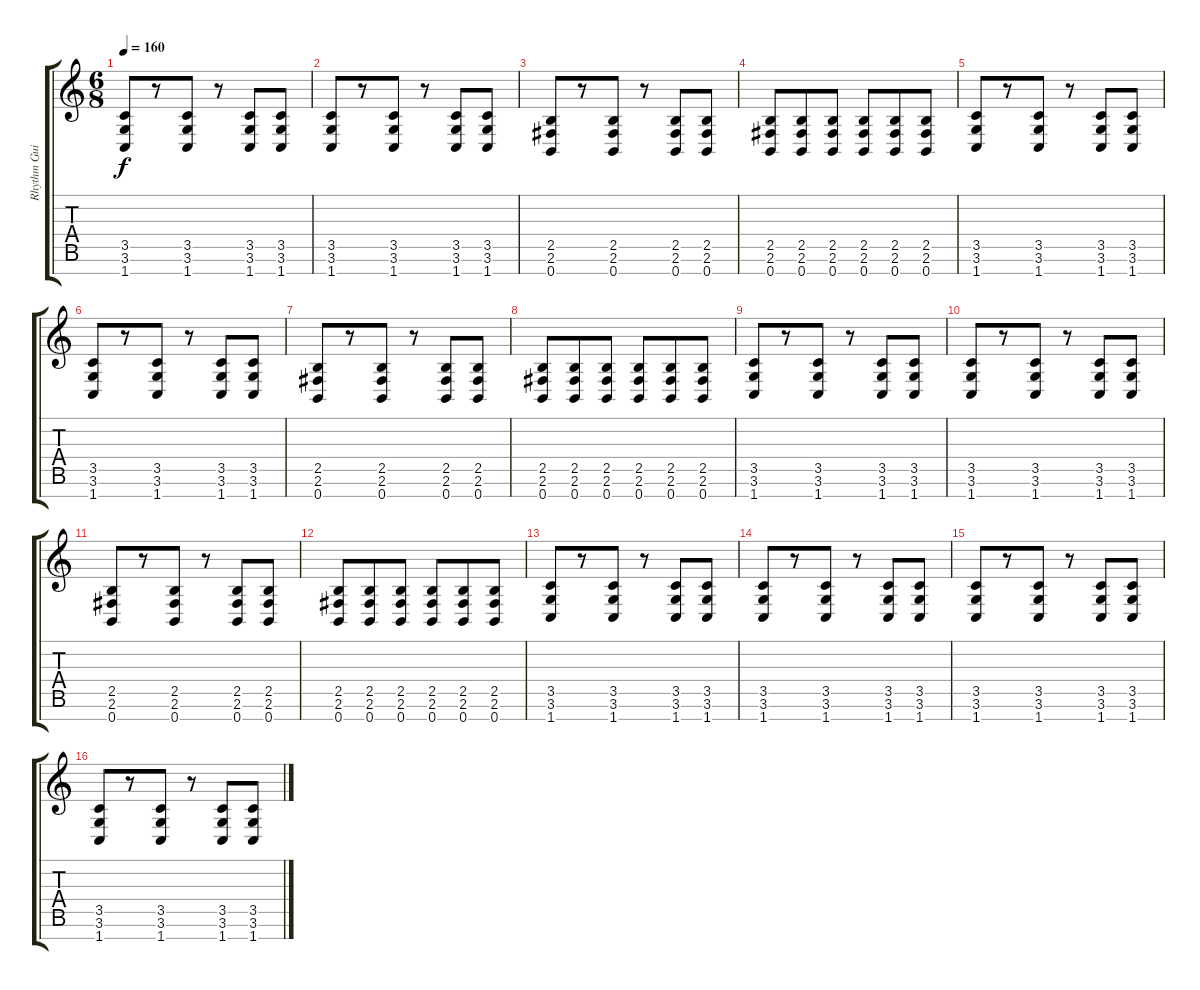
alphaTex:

\track ("Rhythm Guitar 2" "Rhythm Gui") {instrument distortionguitar}
\staff {score tabs}
\tuning (E4 B3 G3 D3 A2 E2 B1) {hide}
\ts (6 8)
\tempo 160
\clef g2
\ks c
(3.5 3.6 1.7).8{dy f} r.8 (3.5 3.6 1.7).8 r.8 (3.5 3.6 1.7).8 (3.5 3.6 1.7).8 |
(3.5 3.6 1.7).8 r.8 (3.5 3.6 1.7).8 r.8 (3.5 3.6 1.7).8 (3.5 3.6 1.7).8 |
(2.5 2.6 0.7).8 r.8 (2.5 2.6 0.7).8 r.8 (2.5 2.6 0.7).8 (2.5 2.6 0.7).8 |
(2.5 2.6 0.7).8 (2.5 2.6 0.7).8 (2.5 2.6 0.7).8 (2.5 2.6 0.7).8 (2.5 2.6 0.7).8 (2.5 2.6 0.7).8 |
(3.5 3.6 1.7).8 r.8 (3.5 3.6 1.7).8 r.8 (3.5 3.6 1.7).8 (3.5 3.6 1.7).8 |
(3.5 3.6 1.7).8 r.8 (3.5 3.6 1.7).8 r.8 (3.5 3.6 1.7).8 (3.5 3.6 1.7).8 |
(2.5 2.6 0.7).8 r.8 (2.5 2.6 0.7).8 r.8 (2.5 2.6 0.7).8 (2.5 2.6 0.7).8 |
(2.5 2.6 0.7).8 (2.5 2.6 0.7).8 (2.5 2.6 0.7).8 (2.5 2.6 0.7).8 (2.5 2.6 0.7).8 (2.5 2.6 0.7).8 |
(3.5 3.6 1.7).8 r.8 (3.5 3.6 1.7).8 r.8 (3.5 3.6 1.7).8 (3.5 3.6 1.7).8 |
(3.5 3.6 1.7).8 r.8 (3.5 3.6 1.7).8 r.8 (3.5 3.6 1.7).8 (3.5 3.6 1.7).8 |
(2.5 2.6 0.7).8 r.8 (2.5 2.6 0.7).8 r.8 (2.5 2.6 0.7).8 (2.5 2.6 0.7).8 |
(2.5 2.6 0.7).8 (2.5 2.6 0.7).8 (2.5 2.6 0.7).8 (2.5 2.6 0.7).8 (2.5 2.6 0.7).8 (2.5 2.6 0.7).8 |
(3.5 3.6 1.7).8 r.8 (3.5 3.6 1.7).8 r.8 (3.5 3.6 1.7).8 (3.5 3.6 1.7).8 |
(3.5 3.6 1.7).8 r.8 (3.5 3.6 1.7).8 r.8 (3.5 3.6 1.7).8 (3.5 3.6 1.7).8 |
(3.5 3.6 1.7).8 r.8 (3.5 3.6 1.7).8 r.8 (3.5 3.6 1.7).8 (3.5 3.6 1.7).8 |
(3.5 3.6 1.7).8 r.8 (3.5 3.6 1.7).8 r.8 (3.5 3.6 1.7).8 (3.5 3.6 1.7).8
